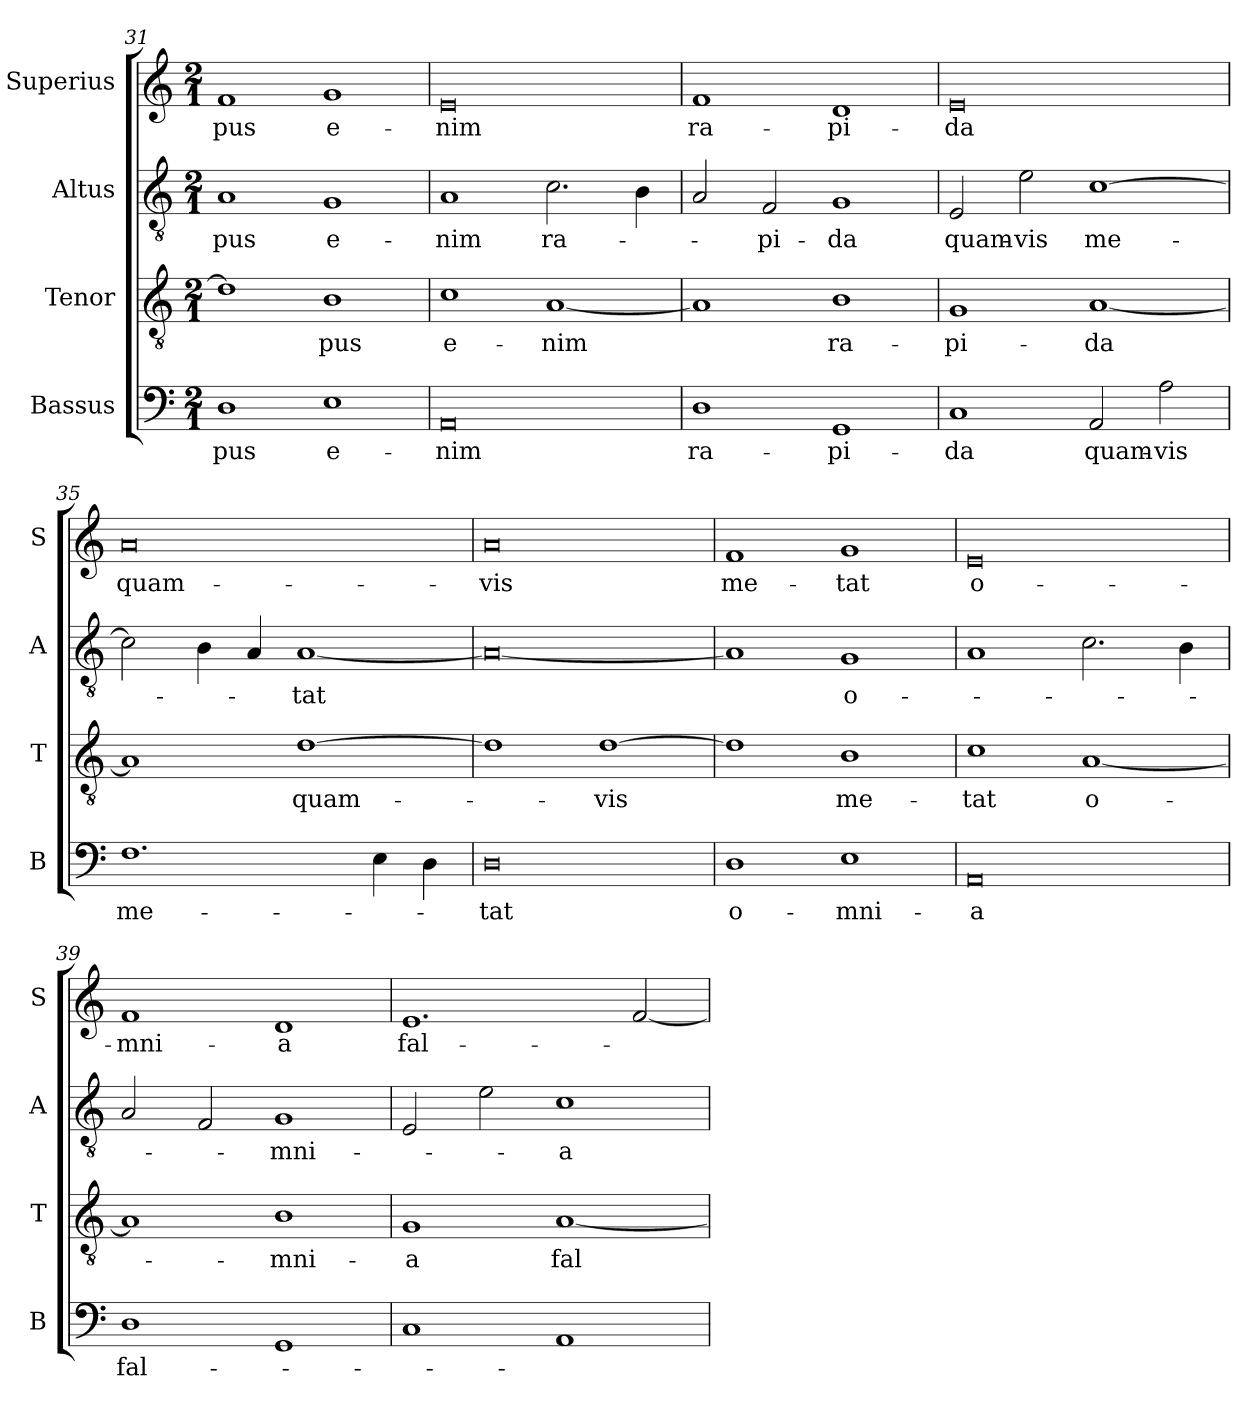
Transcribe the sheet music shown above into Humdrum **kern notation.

**kern	**text	**kern	**text	**kern	**text	**kern	**text
*part4	*part4	*part3	*part3	*part2	*part2	*part1	*part1
*staff4	*staff4	*staff3	*staff3	*staff2	*staff2	*staff1	*staff1
*I"Bassus	*	*I"Tenor	*	*I"Altus	*	*I"Superius	*
*I'B	*	*I'T	*	*I'A	*	*I'S	*
*clefF4	*	*clefGv2	*	*clefGv2	*	*clefG2	*
*k[]	*	*k[]	*	*k[]	*	*k[]	*
*M2/1	*	*M2/1	*	*M2/1	*	*M2/1	*
=31	=31	=31	=31	=31	=31	=31	=31
1D	-pus	1d]	.	1A	-pus	1f	-pus
1E	e-	1B	-pus	1G	e-	1g	e-
=32	=32	=32	=32	=32	=32	=32	=32
0AA	-nim	1c	e-	1A	-nim	0e	-nim
.	.	[1A	-nim	2.c	ra-	.	.
.	.	.	.	4B	.	.	.
=33	=33	=33	=33	=33	=33	=33	=33
1D	ra-	1A]	.	2A	.	1f	ra-
.	.	.	.	2F	-pi-	.	.
1GG	-pi-	1B	ra-	1G	-da	1d	-pi-
=34	=34	=34	=34	=34	=34	=34	=34
1C	-da	1G	-pi-	2E	quam-	0e	-da
.	.	.	.	2e	-vis	.	.
2AA	quam-	[1A	-da	[1c	me-	.	.
2A	-vis	.	.	.	.	.	.
=35	=35	=35	=35	=35	=35	=35	=35
1.F	me-	1A]	.	2c]	.	0a	quam-
.	.	.	.	4B	.	.	.
.	.	.	.	4A	.	.	.
.	.	[1d	quam-	[1A	-tat	.	.
4E	.	.	.	.	.	.	.
4D	.	.	.	.	.	.	.
=36	=36	=36	=36	=36	=36	=36	=36
0D	-tat	1d]	.	0A_	.	0a	-vis
.	.	[1d	-vis	.	.	.	.
=37	=37	=37	=37	=37	=37	=37	=37
1D	o-	1d]	.	1A]	.	1f	me-
1E	-mni-	1B	me-	1G	o-	1g	-tat
=38	=38	=38	=38	=38	=38	=38	=38
0AA	-a	1c	-tat	1A	.	0e	o-
.	.	[1A	o-	2.c	.	.	.
.	.	.	.	4B	.	.	.
=39	=39	=39	=39	=39	=39	=39	=39
1D	fal-	1A]	.	2A	.	1f	-mni-
.	.	.	.	2F	.	.	.
1GG	.	1B	-mni-	1G	-mni-	1d	-a
=40	=40	=40	=40	=40	=40	=40	=40
1C	.	1G	-a	2E	.	1.e	fal-
.	.	.	.	2e	.	.	.
1AA	.	[1A	fal-	1c	-a	.	.
.	.	.	.	.	.	[2f	.
=	=	=	=	=	=	=	=
*-	*-	*-	*-	*-	*-	*-	*-
